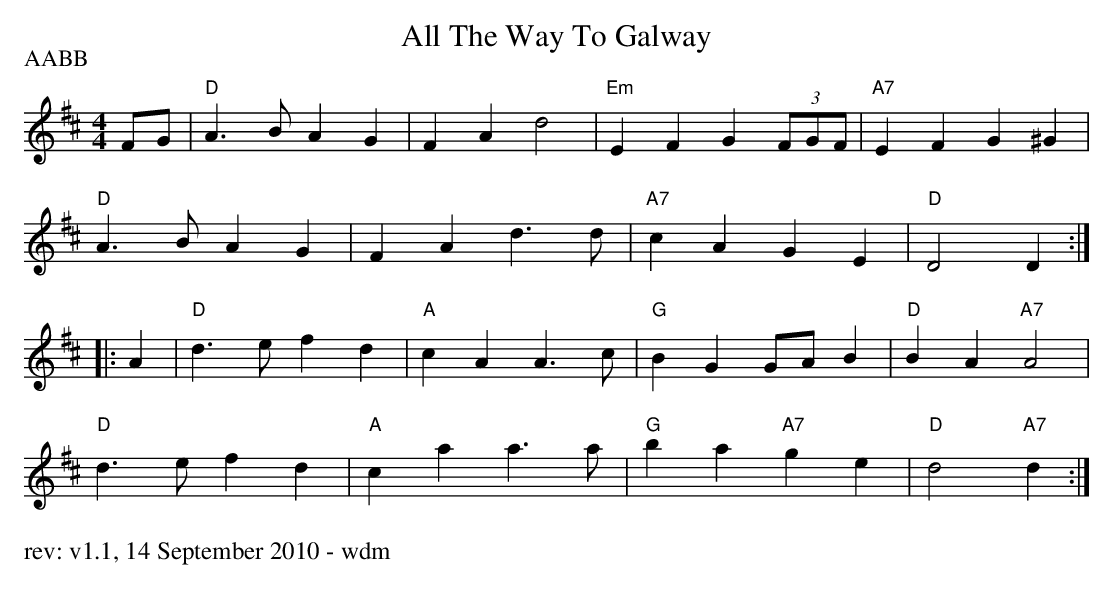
X:1
T:All The Way To Galway
M:4/4
L:1/4
P:AABB
K:D
F/2G/2 |\
"D"A>B AG | FA d2 | "Em"EFG (3F/G/F/ | "A7"EF G^G |
"D"A>B AG | FA d>d | "A7"cA GE | "D"D2 D :||:
A | "D"d>e fd | "A"cA A>c | "G"BG G/A/B | "D"BA "A7"A2 |
"D"d>e fd | "A"ca a3/2a/2 | "G"ba "A7"ge | "D"d2 "A7"d :|
